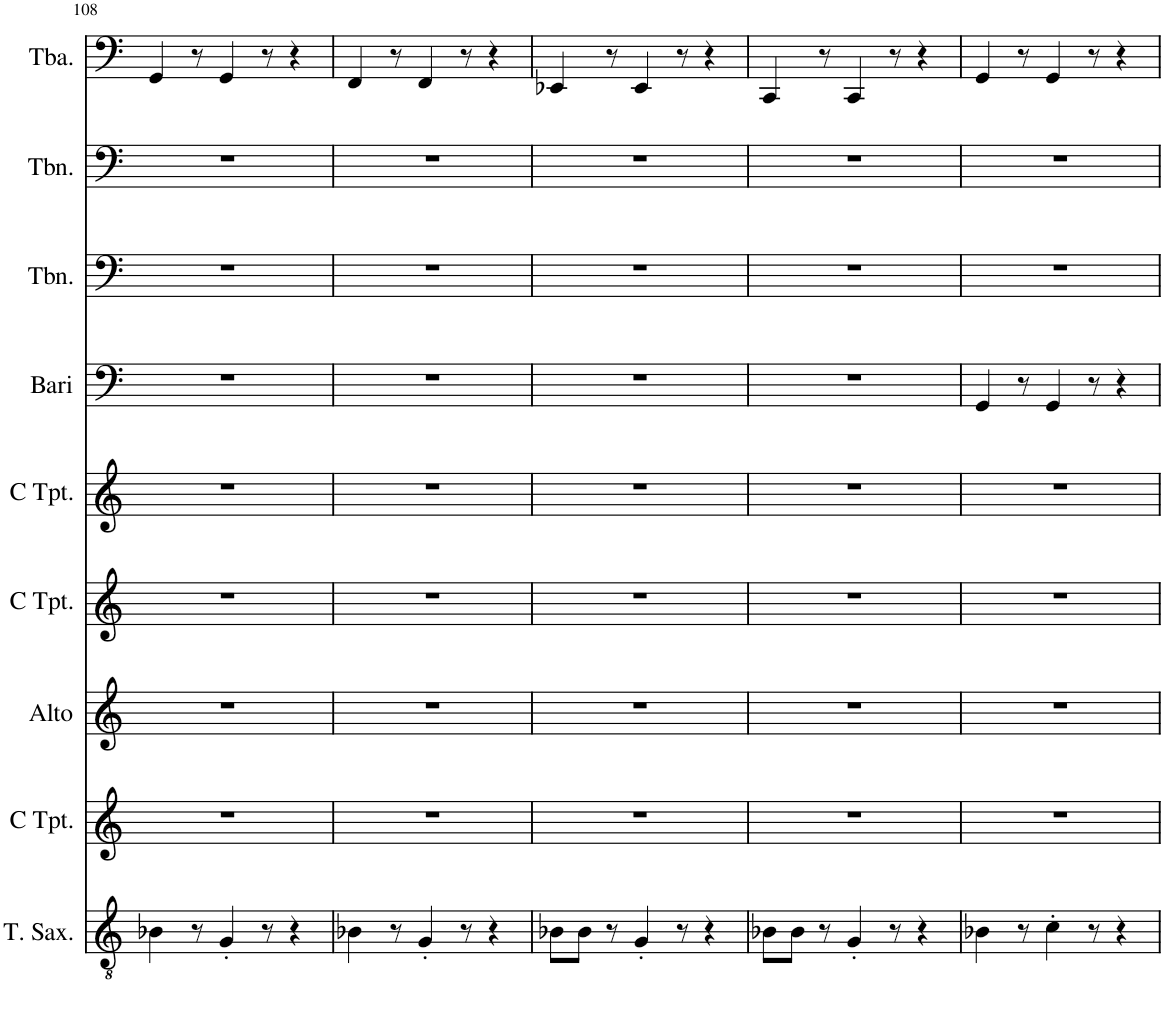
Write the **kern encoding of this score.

**kern	**kern	**kern	**kern	**kern	**kern	**kern	**kern	**kern
*part9	*part8	*part7	*part6	*part5	*part4	*part3	*part2	*part1
*staff9	*staff8	*staff7	*staff6	*staff5	*staff4	*staff3	*staff2	*staff1
*I"Tenor Saxophone	*I"C Trumpet	*I"Alto Sax	*I"C Trumpet	*I"C Trumpet	*I"Baritone Sax	*I"Trombone	*I"Trombone	*I"Tuba
*I'T. Sax.	*I'C Tpt.	*I'Alto	*I'C Tpt.	*I'C Tpt.	*I'Bari	*I'Tbn.	*I'Tbn.	*I'Tba.
!!LO:PB:g=z
*clefGv2	*clefG2	*clefG2	*clefG2	*clefG2	*clefF4	*clefF4	*clefF4	*clefF4
*Trd8c14	*	*	*	*	*	*	*	*
*k[]	*k[]	*k[]	*k[]	*k[]	*k[]	*k[]	*k[]	*k[]
*M4/4	*M4/4	*M4/4	*M4/4	*M4/4	*M4/4	*M4/4	*M4/4	*M4/4
=108	=108	=108	=108	=108	=108	=108	=108	=108
4B-X\	1r	1r	1r	1r	1r	1r	1r	4GG/
8r	.	.	.	.	.	.	.	8r
4G'/	.	.	.	.	.	.	.	4GG/
8r	.	.	.	.	.	.	.	8r
4r	.	.	.	.	.	.	.	4r
=109	=109	=109	=109	=109	=109	=109	=109	=109
4B-X\	1r	1r	1r	1r	1r	1r	1r	4FF/
8r	.	.	.	.	.	.	.	8r
4G'/	.	.	.	.	.	.	.	4FF/
8r	.	.	.	.	.	.	.	8r
4r	.	.	.	.	.	.	.	4r
=110	=110	=110	=110	=110	=110	=110	=110	=110
8B-X\L	1r	1r	1r	1r	1r	1r	1r	4EE-X/
8B-\J	.	.	.	.	.	.	.	.
8r	.	.	.	.	.	.	.	8r
4G'/	.	.	.	.	.	.	.	4EE-/
8r	.	.	.	.	.	.	.	8r
4r	.	.	.	.	.	.	.	4r
=111	=111	=111	=111	=111	=111	=111	=111	=111
8B-X\L	1r	1r	1r	1r	1r	1r	1r	4CC/
8B-\J	.	.	.	.	.	.	.	.
8r	.	.	.	.	.	.	.	8r
4G'/	.	.	.	.	.	.	.	4CC/
8r	.	.	.	.	.	.	.	8r
4r	.	.	.	.	.	.	.	4r
=112	=112	=112	=112	=112	=112	=112	=112	=112
4B-X\	1r	1r	1r	1r	4GG/	1r	1r	4GG/
8r	.	.	.	.	8r	.	.	8r
4c'\	.	.	.	.	4GG/	.	.	4GG/
8r	.	.	.	.	8r	.	.	8r
4r	.	.	.	.	4r	.	.	4r
=	=	=	=	=	=	=	=	=
*-	*-	*-	*-	*-	*-	*-	*-	*-
